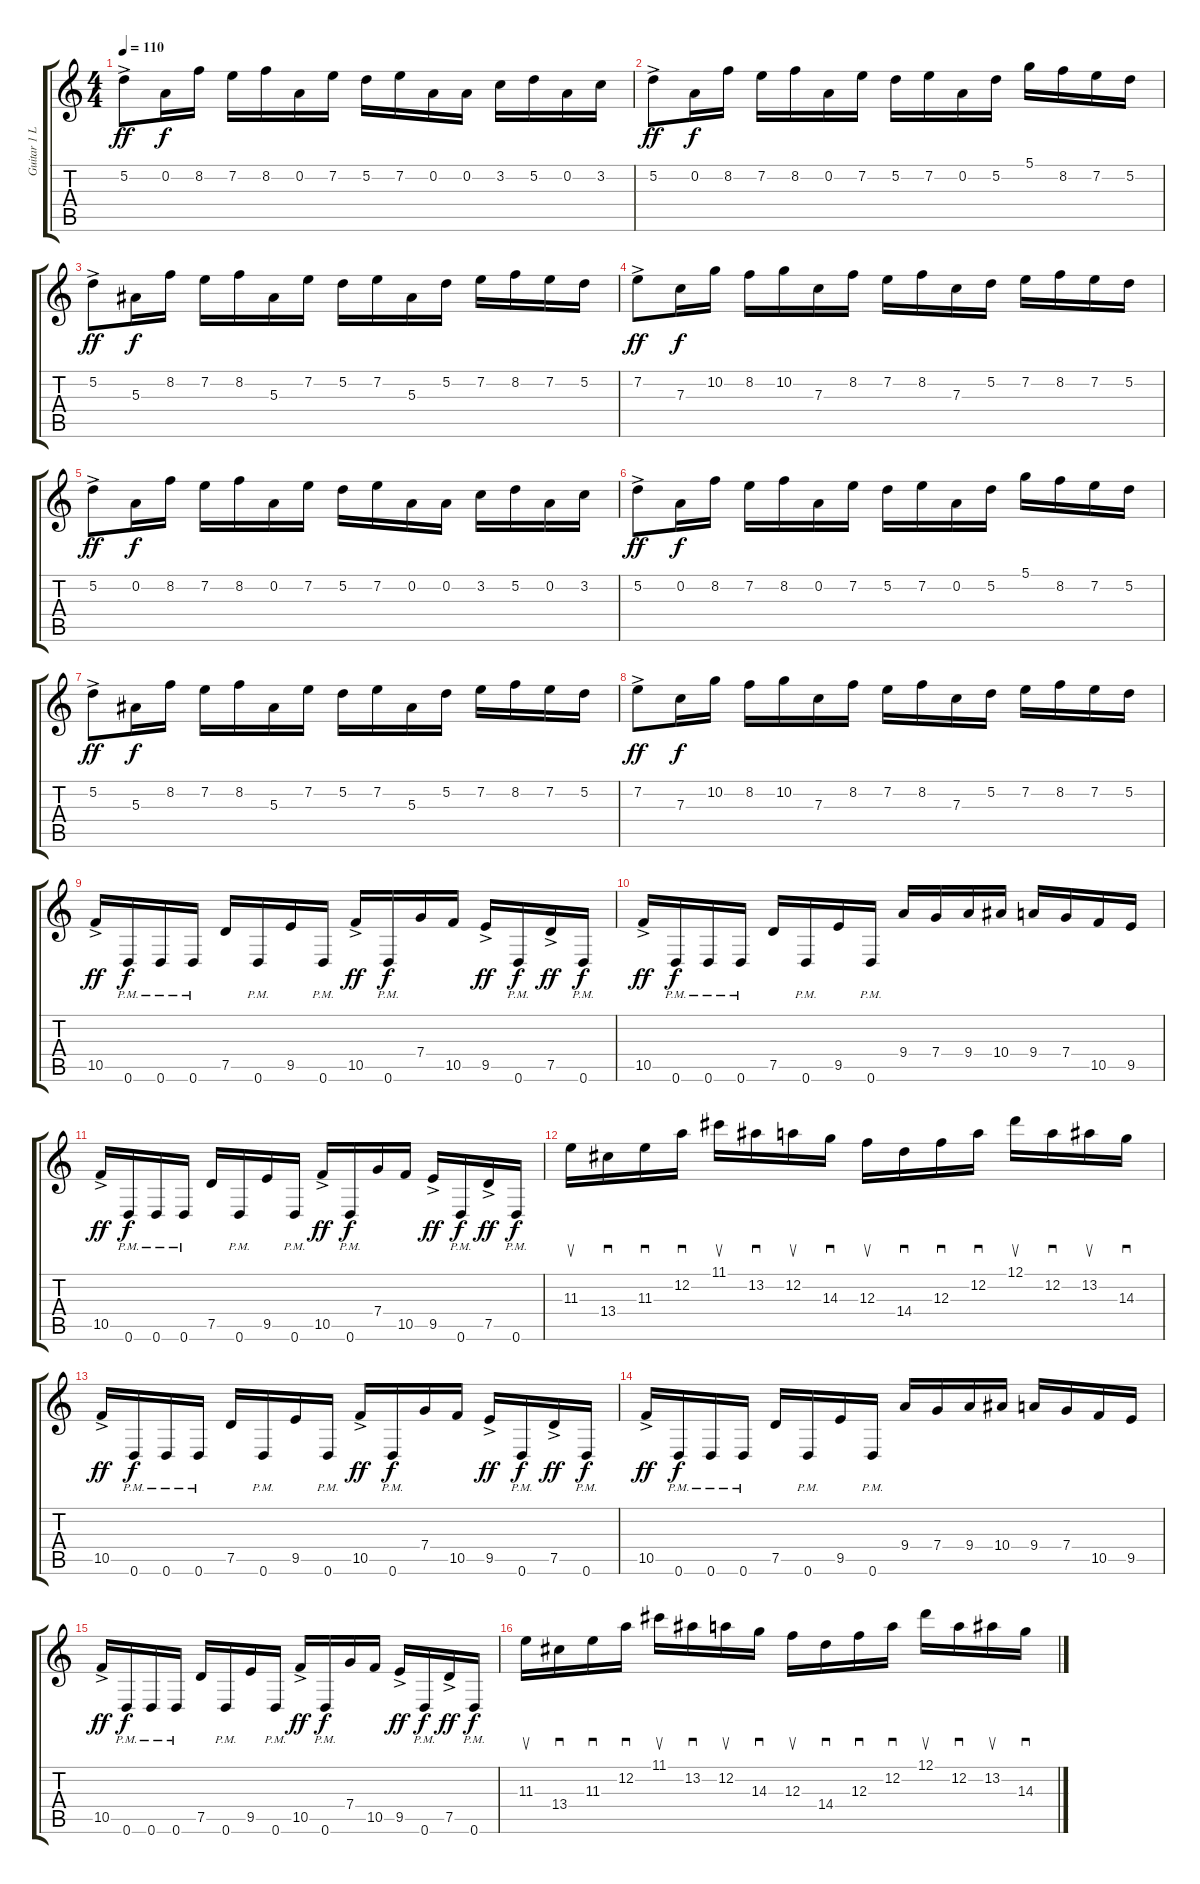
\track ("Guitar 1 Lead - Tonal" "Guitar 1 L") {instrument distortionguitar}
\staff {score tabs}
\tuning (D4 A3 F3 C3 G2 D2) {hide}
\ts (4 4)
\tempo 110
\clef g2
\ks c
5.2{ac}.8{dy ff} 0.2.16{dy f} 8.2.16 7.2.16 8.2.16 0.2.16 7.2.16 5.2.16 7.2.16 0.2.16 0.2.16 3.2.16 5.2.16 0.2.16 3.2.16 |
5.2{ac}.8{dy ff} 0.2.16{dy f} 8.2.16 7.2.16 8.2.16 0.2.16 7.2.16 5.2.16 7.2.16 0.2.16 5.2.16 5.1.16 8.2.16 7.2.16 5.2.16 |
5.2{ac}.8{dy ff} 5.3.16{dy f} 8.2.16 7.2.16 8.2.16 5.3.16 7.2.16 5.2.16 7.2.16 5.3.16 5.2.16 7.2.16 8.2.16 7.2.16 5.2.16 |
7.2{ac}.8{dy ff} 7.3.16{dy f} 10.2.16 8.2.16 10.2.16 7.3.16 8.2.16 7.2.16 8.2.16 7.3.16 5.2.16 7.2.16 8.2.16 7.2.16 5.2.16 |
5.2{ac}.8{dy ff} 0.2.16{dy f} 8.2.16 7.2.16 8.2.16 0.2.16 7.2.16 5.2.16 7.2.16 0.2.16 0.2.16 3.2.16 5.2.16 0.2.16 3.2.16 |
5.2{ac}.8{dy ff} 0.2.16{dy f} 8.2.16 7.2.16 8.2.16 0.2.16 7.2.16 5.2.16 7.2.16 0.2.16 5.2.16 5.1.16 8.2.16 7.2.16 5.2.16 |
5.2{ac}.8{dy ff} 5.3.16{dy f} 8.2.16 7.2.16 8.2.16 5.3.16 7.2.16 5.2.16 7.2.16 5.3.16 5.2.16 7.2.16 8.2.16 7.2.16 5.2.16 |
7.2{ac}.8{dy ff} 7.3.16{dy f} 10.2.16 8.2.16 10.2.16 7.3.16 8.2.16 7.2.16 8.2.16 7.3.16 5.2.16 7.2.16 8.2.16 7.2.16 5.2.16 |
10.5{ac}.16{dy ff} 0.6{pm}.16{dy f} 0.6{pm}.16 0.6{pm}.16 7.5.16 0.6{pm}.16 9.5.16 0.6{pm}.16 10.5{ac}.16{dy ff} 0.6{pm}.16{dy f} 7.4.16 10.5.16 9.5{ac}.16{dy ff} 0.6{pm}.16{dy f} 7.5{ac}.16{dy ff} 0.6{pm}.16{dy f} |
10.5{ac}.16{dy ff} 0.6{pm}.16{dy f} 0.6{pm}.16 0.6{pm}.16 7.5.16 0.6{pm}.16 9.5.16 0.6{pm}.16 9.4.16 7.4.16 9.4.16 10.4.16 9.4.16 7.4.16 10.5.16 9.5.16 |
10.5{ac}.16{dy ff} 0.6{pm}.16{dy f} 0.6{pm}.16 0.6{pm}.16 7.5.16 0.6{pm}.16 9.5.16 0.6{pm}.16 10.5{ac}.16{dy ff} 0.6{pm}.16{dy f} 7.4.16 10.5.16 9.5{ac}.16{dy ff} 0.6{pm}.16{dy f} 7.5{ac}.16{dy ff} 0.6{pm}.16{dy f} |
11.3.16{su} 13.4.16{sd} 11.3.16{sd} 12.2.16{sd} 11.1.16{su} 13.2.16{sd} 12.2.16{su} 14.3.16{sd} 12.3.16{su} 14.4.16{sd} 12.3.16{sd} 12.2.16{sd} 12.1.16{su} 12.2.16{sd} 13.2.16{su} 14.3.16{sd} |
10.5{ac}.16{dy ff} 0.6{pm}.16{dy f} 0.6{pm}.16 0.6{pm}.16 7.5.16 0.6{pm}.16 9.5.16 0.6{pm}.16 10.5{ac}.16{dy ff} 0.6{pm}.16{dy f} 7.4.16 10.5.16 9.5{ac}.16{dy ff} 0.6{pm}.16{dy f} 7.5{ac}.16{dy ff} 0.6{pm}.16{dy f} |
10.5{ac}.16{dy ff} 0.6{pm}.16{dy f} 0.6{pm}.16 0.6{pm}.16 7.5.16 0.6{pm}.16 9.5.16 0.6{pm}.16 9.4.16 7.4.16 9.4.16 10.4.16 9.4.16 7.4.16 10.5.16 9.5.16 |
10.5{ac}.16{dy ff} 0.6{pm}.16{dy f} 0.6{pm}.16 0.6{pm}.16 7.5.16 0.6{pm}.16 9.5.16 0.6{pm}.16 10.5{ac}.16{dy ff} 0.6{pm}.16{dy f} 7.4.16 10.5.16 9.5{ac}.16{dy ff} 0.6{pm}.16{dy f} 7.5{ac}.16{dy ff} 0.6{pm}.16{dy f} |
11.3.16{su} 13.4.16{sd} 11.3.16{sd} 12.2.16{sd} 11.1.16{su} 13.2.16{sd} 12.2.16{su} 14.3.16{sd} 12.3.16{su} 14.4.16{sd} 12.3.16{sd} 12.2.16{sd} 12.1.16{su} 12.2.16{sd} 13.2.16{su} 14.3.16{sd}
